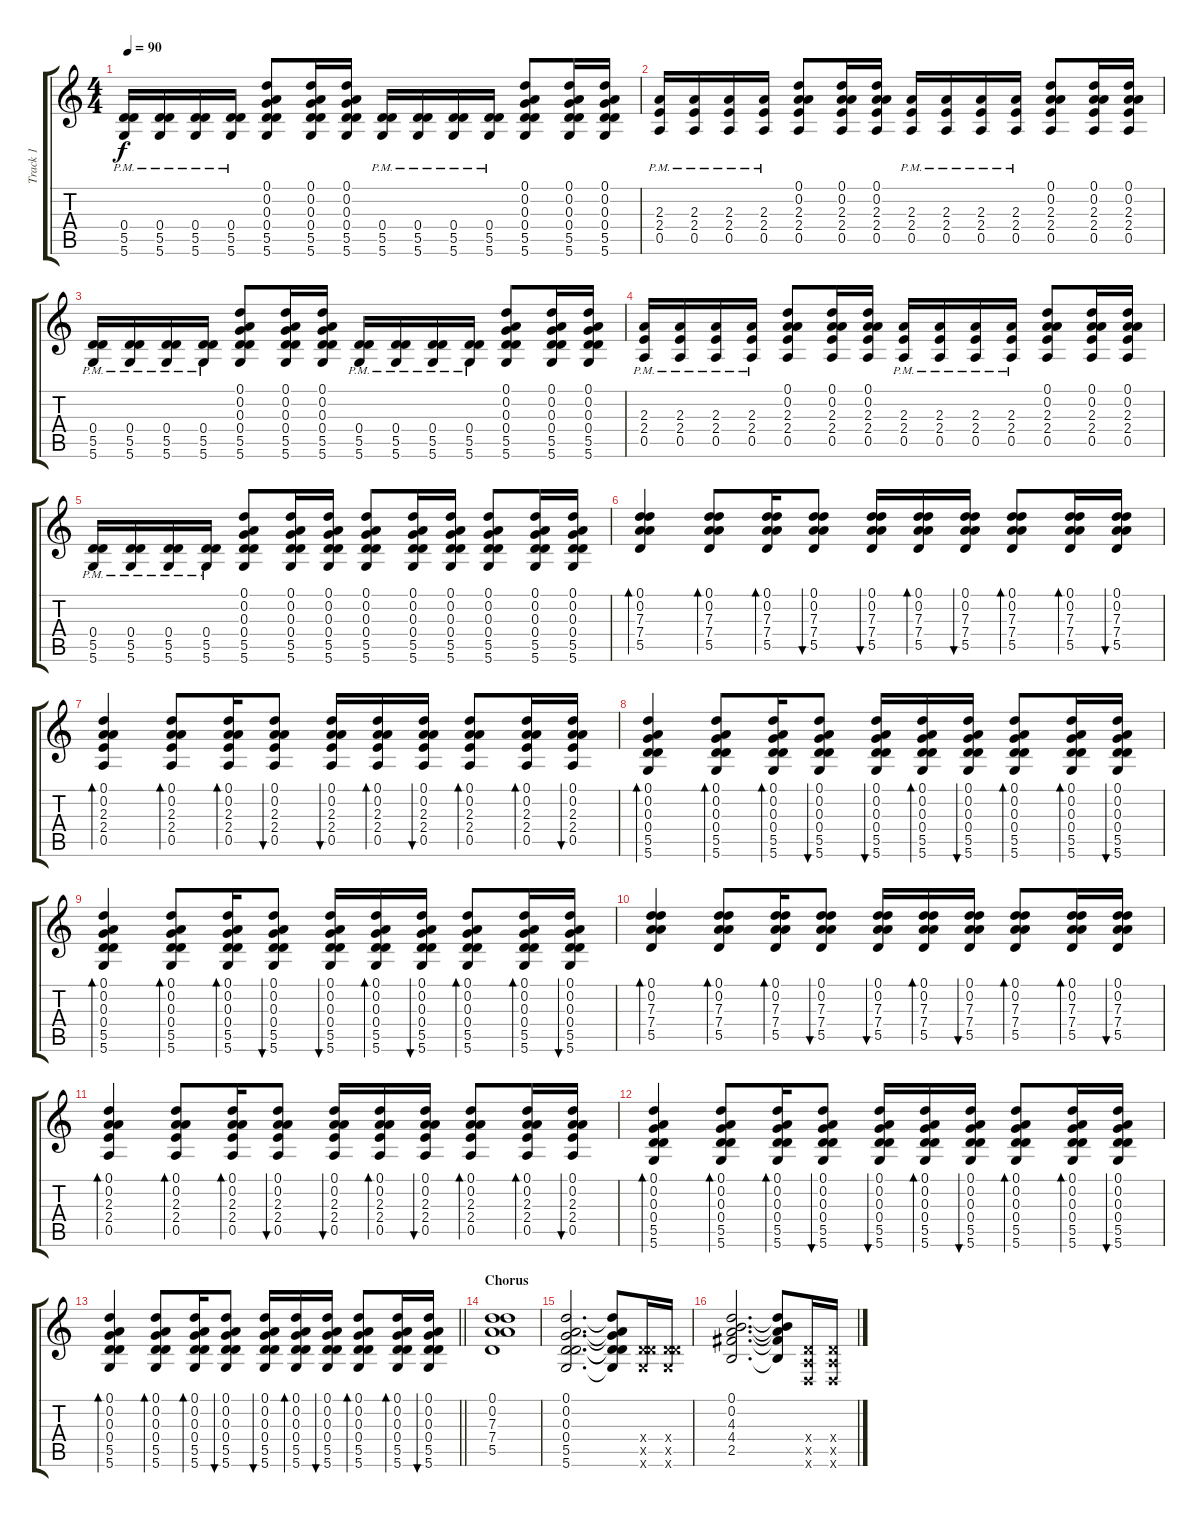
\track ("Track 1" "Track 1") {instrument acousticguitarsteel}
\staff {score tabs}
\tuning (D4 A3 G3 D3 A2 D2) {hide}
\ts (4 4)
\tempo 90
\clef g2
\ks c
(0.4{pm} 5.5{pm} 5.6).16{dy f} (0.4{pm} 5.5{pm} 5.6).16 (0.4{pm} 5.5{pm} 5.6).16 (0.4{pm} 5.5{pm} 5.6).16 (0.1 0.2 0.3 0.4 5.5 5.6).8 (0.1 0.2 0.3 0.4 5.5 5.6).16 (0.1 0.2 0.3 0.4 5.5 5.6).16 (0.4{pm} 5.5{pm} 5.6).16 (0.4{pm} 5.5{pm} 5.6).16 (0.4{pm} 5.5{pm} 5.6).16 (0.4{pm} 5.5{pm} 5.6).16 (0.1 0.2 0.3 0.4 5.5 5.6).8 (0.1 0.2 0.3 0.4 5.5 5.6).16 (0.1 0.2 0.3 0.4 5.5 5.6).16 |
(2.3{pm} 2.4{pm} 0.5{pm}).16 (2.3{pm} 2.4{pm} 0.5{pm}).16 (2.3{pm} 2.4{pm} 0.5{pm}).16 (2.3{pm} 2.4{pm} 0.5{pm}).16 (0.1 0.2 2.3 2.4 0.5).8 (0.1 0.2 2.3 2.4 0.5).16 (0.1 0.2 2.3 2.4 0.5).16 (2.3{pm} 2.4{pm} 0.5{pm}).16 (2.3{pm} 2.4{pm} 0.5{pm}).16 (2.3{pm} 2.4{pm} 0.5{pm}).16 (2.3{pm} 2.4{pm} 0.5{pm}).16 (0.1 0.2 2.3 2.4 0.5).8 (0.1 0.2 2.3 2.4 0.5).16 (0.1 0.2 2.3 2.4 0.5).16 |
(0.4{pm} 5.5{pm} 5.6).16 (0.4{pm} 5.5{pm} 5.6).16 (0.4{pm} 5.5{pm} 5.6).16 (0.4{pm} 5.5{pm} 5.6).16 (0.1 0.2 0.3 0.4 5.5 5.6).8 (0.1 0.2 0.3 0.4 5.5 5.6).16 (0.1 0.2 0.3 0.4 5.5 5.6).16 (0.4{pm} 5.5{pm} 5.6).16 (0.4{pm} 5.5{pm} 5.6).16 (0.4{pm} 5.5{pm} 5.6).16 (0.4{pm} 5.5{pm} 5.6).16 (0.1 0.2 0.3 0.4 5.5 5.6).8 (0.1 0.2 0.3 0.4 5.5 5.6).16 (0.1 0.2 0.3 0.4 5.5 5.6).16 |
(2.3{pm} 2.4{pm} 0.5{pm}).16 (2.3{pm} 2.4{pm} 0.5{pm}).16 (2.3{pm} 2.4{pm} 0.5{pm}).16 (2.3{pm} 2.4{pm} 0.5{pm}).16 (0.1 0.2 2.3 2.4 0.5).8 (0.1 0.2 2.3 2.4 0.5).16 (0.1 0.2 2.3 2.4 0.5).16 (2.3{pm} 2.4{pm} 0.5{pm}).16 (2.3{pm} 2.4{pm} 0.5{pm}).16 (2.3{pm} 2.4{pm} 0.5{pm}).16 (2.3{pm} 2.4{pm} 0.5{pm}).16 (0.1 0.2 2.3 2.4 0.5).8 (0.1 0.2 2.3 2.4 0.5).16 (0.1 0.2 2.3 2.4 0.5).16 |
(0.4{pm} 5.5{pm} 5.6).16 (0.4{pm} 5.5{pm} 5.6).16 (0.4{pm} 5.5{pm} 5.6).16 (0.4{pm} 5.5{pm} 5.6).16 (0.1 0.2 0.3 0.4 5.5 5.6).8 (0.1 0.2 0.3 0.4 5.5 5.6).16 (0.1 0.2 0.3 0.4 5.5 5.6).16 (0.1 0.2 0.3 0.4 5.5 5.6).8 (0.1 0.2 0.3 0.4 5.5 5.6).16 (0.1 0.2 0.3 0.4 5.5 5.6).16 (0.1 0.2 0.3 0.4 5.5 5.6).8 (0.1 0.2 0.3 0.4 5.5 5.6).16 (0.1 0.2 0.3 0.4 5.5 5.6).16 |
(0.1 0.2 7.3 7.4 5.5).4{bd 60} (0.1 0.2 7.3 7.4 5.5).8{bd 60} (0.1 0.2 7.3 7.4 5.5).16{bd 60} (0.1 0.2 7.3 7.4 5.5).8{bu 60} (0.1 0.2 7.3 7.4 5.5).16{bu 60} (0.1 0.2 7.3 7.4 5.5).16{bd 60} (0.1 0.2 7.3 7.4 5.5).16{bu 60} (0.1 0.2 7.3 7.4 5.5).8{bd 60} (0.1 0.2 7.3 7.4 5.5).16{bd 60} (0.1 0.2 7.3 7.4 5.5).16{bu 60} |
(0.1 0.2 2.3 2.4 0.5).4{bd 60} (0.1 0.2 2.3 2.4 0.5).8{bd 60} (0.1 0.2 2.3 2.4 0.5).16{bd 60} (0.1 0.2 2.3 2.4 0.5).8{bu 60} (0.1 0.2 2.3 2.4 0.5).16{bu 60} (0.1 0.2 2.3 2.4 0.5).16{bd 60} (0.1 0.2 2.3 2.4 0.5).16{bu 60} (0.1 0.2 2.3 2.4 0.5).8{bd 60} (0.1 0.2 2.3 2.4 0.5).16{bd 60} (0.1 0.2 2.3 2.4 0.5).16{bu 60} |
(0.1 0.2 0.3 0.4 5.5 5.6).4{bd 60} (0.1 0.2 0.3 0.4 5.5 5.6).8{bd 60} (0.1 0.2 0.3 0.4 5.5 5.6).16{bd 60} (0.1 0.2 0.3 0.4 5.5 5.6).8{bu 60} (0.1 0.2 0.3 0.4 5.5 5.6).16{bu 60} (0.1 0.2 0.3 0.4 5.5 5.6).16{bd 60} (0.1 0.2 0.3 0.4 5.5 5.6).16{bu 60} (0.1 0.2 0.3 0.4 5.5 5.6).8{bd 60} (0.1 0.2 0.3 0.4 5.5 5.6).16{bd 60} (0.1 0.2 0.3 0.4 5.5 5.6).16{bu 60} |
(0.1 0.2 0.3 0.4 5.5 5.6).4{bd 60} (0.1 0.2 0.3 0.4 5.5 5.6).8{bd 60} (0.1 0.2 0.3 0.4 5.5 5.6).16{bd 60} (0.1 0.2 0.3 0.4 5.5 5.6).8{bu 60} (0.1 0.2 0.3 0.4 5.5 5.6).16{bu 60} (0.1 0.2 0.3 0.4 5.5 5.6).16{bd 60} (0.1 0.2 0.3 0.4 5.5 5.6).16{bu 60} (0.1 0.2 0.3 0.4 5.5 5.6).8{bd 60} (0.1 0.2 0.3 0.4 5.5 5.6).16{bd 60} (0.1 0.2 0.3 0.4 5.5 5.6).16{bu 60} |
(0.1 0.2 7.3 7.4 5.5).4{bd 60} (0.1 0.2 7.3 7.4 5.5).8{bd 60} (0.1 0.2 7.3 7.4 5.5).16{bd 60} (0.1 0.2 7.3 7.4 5.5).8{bu 60} (0.1 0.2 7.3 7.4 5.5).16{bu 60} (0.1 0.2 7.3 7.4 5.5).16{bd 60} (0.1 0.2 7.3 7.4 5.5).16{bu 60} (0.1 0.2 7.3 7.4 5.5).8{bd 60} (0.1 0.2 7.3 7.4 5.5).16{bd 60} (0.1 0.2 7.3 7.4 5.5).16{bu 60} |
(0.1 0.2 2.3 2.4 0.5).4{bd 60} (0.1 0.2 2.3 2.4 0.5).8{bd 60} (0.1 0.2 2.3 2.4 0.5).16{bd 60} (0.1 0.2 2.3 2.4 0.5).8{bu 60} (0.1 0.2 2.3 2.4 0.5).16{bu 60} (0.1 0.2 2.3 2.4 0.5).16{bd 60} (0.1 0.2 2.3 2.4 0.5).16{bu 60} (0.1 0.2 2.3 2.4 0.5).8{bd 60} (0.1 0.2 2.3 2.4 0.5).16{bd 60} (0.1 0.2 2.3 2.4 0.5).16{bu 60} |
(0.1 0.2 0.3 0.4 5.5 5.6).4{bd 60} (0.1 0.2 0.3 0.4 5.5 5.6).8{bd 60} (0.1 0.2 0.3 0.4 5.5 5.6).16{bd 60} (0.1 0.2 0.3 0.4 5.5 5.6).8{bu 60} (0.1 0.2 0.3 0.4 5.5 5.6).16{bu 60} (0.1 0.2 0.3 0.4 5.5 5.6).16{bd 60} (0.1 0.2 0.3 0.4 5.5 5.6).16{bu 60} (0.1 0.2 0.3 0.4 5.5 5.6).8{bd 60} (0.1 0.2 0.3 0.4 5.5 5.6).16{bd 60} (0.1 0.2 0.3 0.4 5.5 5.6).16{bu 60} |
\barLineRight lightlight
(0.1 0.2 0.3 0.4 5.5 5.6).4{bd 60} (0.1 0.2 0.3 0.4 5.5 5.6).8{bd 60} (0.1 0.2 0.3 0.4 5.5 5.6).16{bd 60} (0.1 0.2 0.3 0.4 5.5 5.6).8{bu 60} (0.1 0.2 0.3 0.4 5.5 5.6).16{bu 60} (0.1 0.2 0.3 0.4 5.5 5.6).16{bd 60} (0.1 0.2 0.3 0.4 5.5 5.6).16{bu 60} (0.1 0.2 0.3 0.4 5.5 5.6).8{bd 60} (0.1 0.2 0.3 0.4 5.5 5.6).16{bd 60} (0.1 0.2 0.3 0.4 5.5 5.6).16{bu 60} |
\section ("" "Chorus")
(0.1 0.2 7.3 7.4 5.5).1 |
(0.1 0.2 0.3 0.4 5.5 5.6).2{d} (0.1{t} 0.2{t} 0.3{t} 0.4{t} 5.5{t} 5.6{t}).8 (0.4{x} 5.5{x} 5.6{x}).16 (0.4{x} 5.5{x} 5.6{x}).16 |
(0.1 0.2 4.3 4.4 2.5).2{d} (0.1{t} 0.2{t} 4.3{t} 4.4{t} 2.5{t}).8 (0.4{x} 0.5{x} 0.6{x}).16 (0.4{x} 0.5{x} 0.6{x}).16
